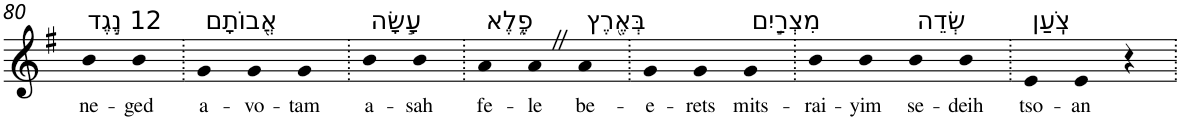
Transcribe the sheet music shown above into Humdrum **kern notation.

**kern	**text
*part1	*part1
*staff1	*staff1
*I"Piano	*
*I'Pno	*
!!LO:PB:g=z
*clefG2	*
*k[f#]	*
*G:	*
=80	=80
!LO:TX:a:t=12 נֶ֣גֶד	!
!	!LO:LY:b
4b	ne-
!	!LO:LY:b
4b	-ged
=81.	=81.
!LO:TX:a:t=אֲ֭בוֹתָם	!
!	!LO:LY:b
4g	a-
!	!LO:LY:b
4g	-vo-
!	!LO:LY:b
4g	-tam
=82.	=82.
!LO:TX:a:t=עָ֣שָׂה	!
!	!LO:LY:b
4b	a-
!	!LO:LY:b
4b	-sah
=83.	=83.
!LO:TX:a:t=פֶ֑לֶא	!
!	!LO:LY:b
4a	fe-
!	!LO:LY:b
4aZ	-le
!LO:TX:a:t=בְּאֶ֖רֶץ	!
!	!LO:LY:b
4a	be-
=84.	=84.
!	!LO:LY:b
4g	-e-
!	!LO:LY:b
4g	-rets
!LO:TX:a:t=מִצְרַ֣יִם	!
!	!LO:LY:b
4g	mits-
=85.	=85.
!	!LO:LY:b
4b	-rai-
!	!LO:LY:b
4b	-yim
!LO:TX:a:t=שְׂדֵה	!
!	!LO:LY:b
4b	se-
!	!LO:LY:b
4b	-deih
=86.	=86.
!LO:TX:a:t=צֹֽעַן	!
!	!LO:LY:b
4e	tso-
!	!LO:LY:b
4e	-an
4r	.
=.	=.
*-	*-
